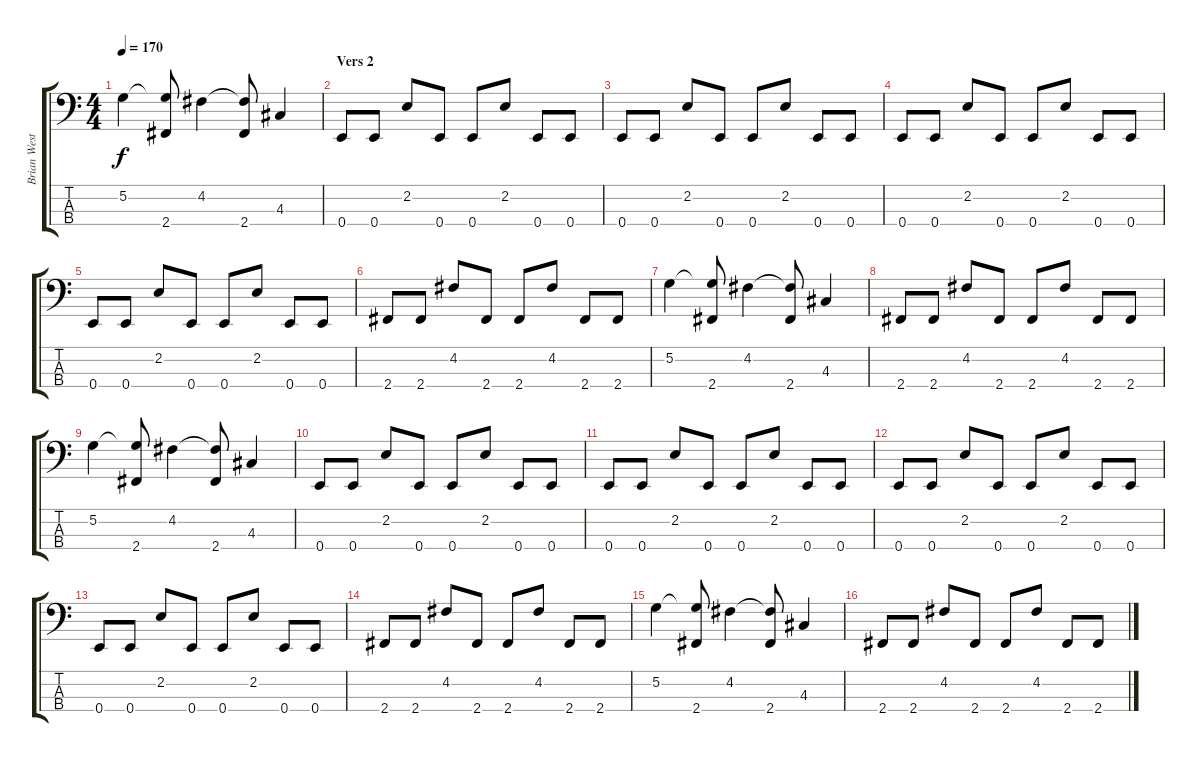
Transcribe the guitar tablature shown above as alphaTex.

\track ("Brian West - Bass" "Brian West") {instrument electricbasspick}
\staff {score tabs}
\tuning (G2 D2 A1 E1) {hide}
\ts (4 4)
\tempo 170
\clef f4
\ks c
5.2.4{dy f} (5.2{t} 2.4).8 4.2.4 (4.2{t} 2.4).8 4.3.4 |
\section ("" "Vers 2")
0.4.8 0.4.8 2.2.8 0.4.8 0.4.8 2.2.8 0.4.8 0.4.8 |
0.4.8 0.4.8 2.2.8 0.4.8 0.4.8 2.2.8 0.4.8 0.4.8 |
0.4.8 0.4.8 2.2.8 0.4.8 0.4.8 2.2.8 0.4.8 0.4.8 |
0.4.8 0.4.8 2.2.8 0.4.8 0.4.8 2.2.8 0.4.8 0.4.8 |
2.4.8 2.4.8 4.2.8 2.4.8 2.4.8 4.2.8 2.4.8 2.4.8 |
5.2.4 (5.2{t} 2.4).8 4.2.4 (4.2{t} 2.4).8 4.3.4 |
2.4.8 2.4.8 4.2.8 2.4.8 2.4.8 4.2.8 2.4.8 2.4.8 |
5.2.4 (5.2{t} 2.4).8 4.2.4 (4.2{t} 2.4).8 4.3.4 |
0.4.8 0.4.8 2.2.8 0.4.8 0.4.8 2.2.8 0.4.8 0.4.8 |
0.4.8 0.4.8 2.2.8 0.4.8 0.4.8 2.2.8 0.4.8 0.4.8 |
0.4.8 0.4.8 2.2.8 0.4.8 0.4.8 2.2.8 0.4.8 0.4.8 |
0.4.8 0.4.8 2.2.8 0.4.8 0.4.8 2.2.8 0.4.8 0.4.8 |
2.4.8 2.4.8 4.2.8 2.4.8 2.4.8 4.2.8 2.4.8 2.4.8 |
5.2.4 (5.2{t} 2.4).8 4.2.4 (4.2{t} 2.4).8 4.3.4 |
2.4.8 2.4.8 4.2.8 2.4.8 2.4.8 4.2.8 2.4.8 2.4.8
